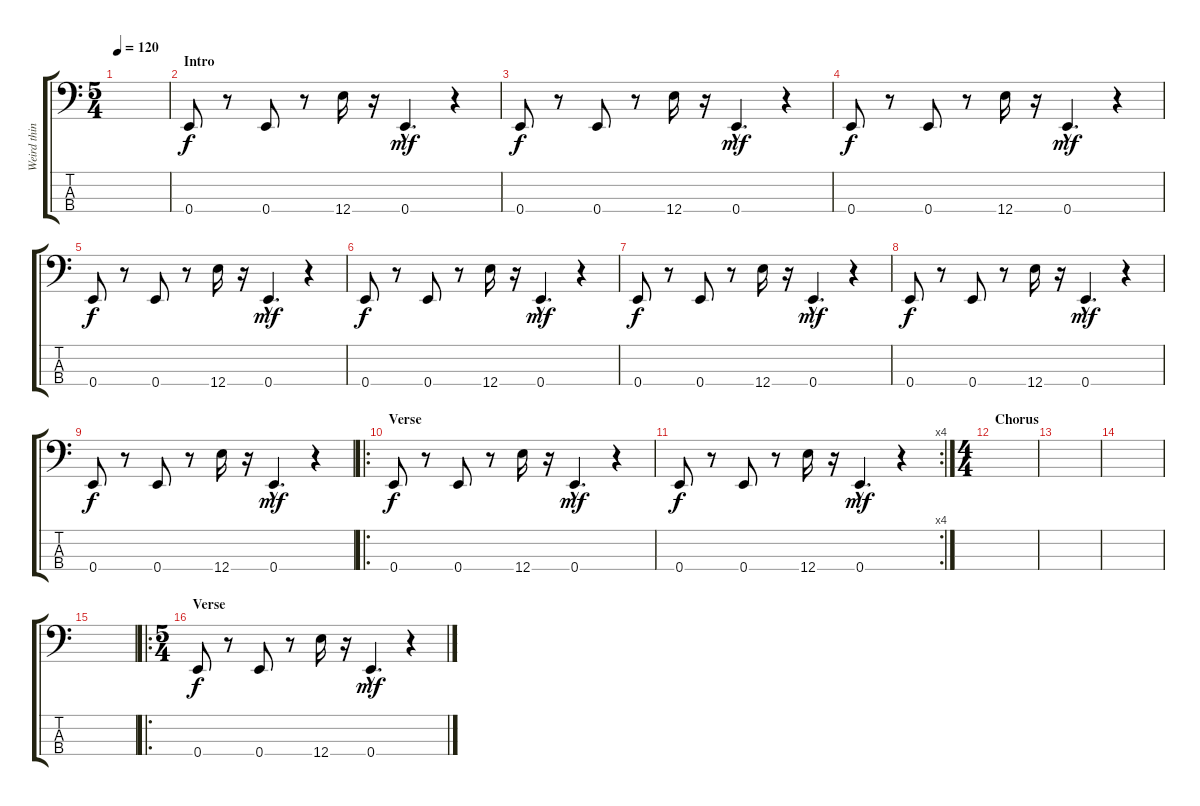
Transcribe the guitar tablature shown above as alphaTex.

\track ("Weird thingie" "Weird thin") {instrument electricguitarclean}
\staff {score tabs}
\tuning (G2 D2 A1 E1) {hide}
\ts (5 4)
\tempo 120
\clef f4
\ks c
|
\section ("" "Intro")
0.4.8 r.8 0.4.8 r.8 12.4.16 r.16 0.4{hac}.4{d dy mf} r.4 |
0.4.8{dy f} r.8 0.4.8 r.8 12.4.16 r.16 0.4{hac}.4{d dy mf} r.4 |
0.4.8{dy f} r.8 0.4.8 r.8 12.4.16 r.16 0.4{hac}.4{d dy mf} r.4 |
0.4.8{dy f} r.8 0.4.8 r.8 12.4.16 r.16 0.4{hac}.4{d dy mf} r.4 |
0.4.8{dy f} r.8 0.4.8 r.8 12.4.16 r.16 0.4{hac}.4{d dy mf} r.4 |
0.4.8{dy f} r.8 0.4.8 r.8 12.4.16 r.16 0.4{hac}.4{d dy mf} r.4 |
0.4.8{dy f} r.8 0.4.8 r.8 12.4.16 r.16 0.4{hac}.4{d dy mf} r.4 |
0.4.8{dy f} r.8 0.4.8 r.8 12.4.16 r.16 0.4{hac}.4{d dy mf} r.4 |
\ro
\section ("" "Verse")
0.4.8{dy f} r.8 0.4.8 r.8 12.4.16 r.16 0.4{hac}.4{d dy mf} r.4 |
\rc 4
0.4.8{dy f} r.8 0.4.8 r.8 12.4.16 r.16 0.4{hac}.4{d dy mf} r.4 |
\ts (4 4)
\section ("" "Chorus")
|
|
|
|
\ro
\ts (5 4)
\section ("" "Verse")
0.4.8{dy f} r.8 0.4.8 r.8 12.4.16 r.16 0.4{hac}.4{d dy mf} r.4
